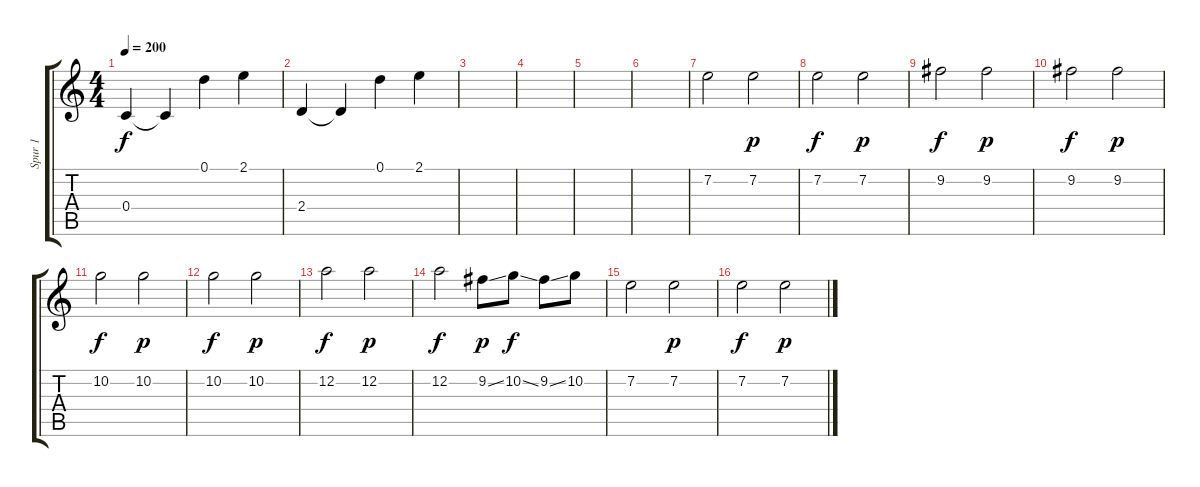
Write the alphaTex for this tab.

\track ("Spur 1" "Spur 1") {instrument electricguitarclean}
\staff {score tabs}
\tuning (D4 A3 F3 C3 G2 C2) {hide}
\ts (4 4)
\tempo 200
\clef g2
\ks c
0.4.4{dy f} 0.4{t}.4 0.1.4 2.1.4 |
2.4.4 2.4{t}.4 0.1.4 2.1.4 |
|
|
|
|
7.2.2 7.2.2{dy p} |
7.2.2{dy f} 7.2.2{dy p} |
9.2.2{dy f} 9.2.2{dy p} |
9.2.2{dy f} 9.2.2{dy p} |
10.2.2{dy f} 10.2.2{dy p} |
10.2.2{dy f} 10.2.2{dy p} |
12.2.2{dy f} 12.2.2{dy p} |
12.2.2{dy f} 9.2{ss}.8{dy p} 10.2{ss}.8{dy f} 9.2{ss}.8 10.2.8 |
7.2.2 7.2.2{dy p} |
7.2.2{dy f} 7.2.2{dy p}
